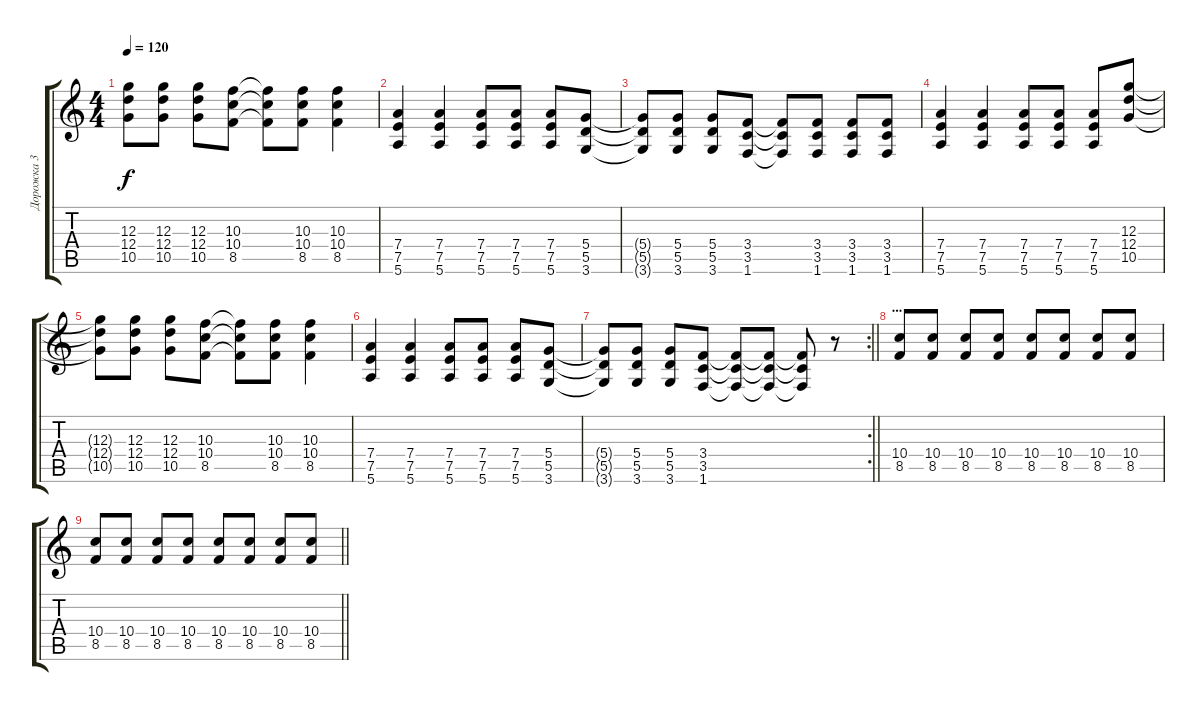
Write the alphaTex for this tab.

\track ("Дорожка 3" "Дорожка 3") {instrument distortionguitar}
\staff {score tabs}
\tuning (E4 B3 G3 D3 A2 E2) {hide}
\ts (4 4)
\tempo 120
\clef g2
\ks c
(12.3{t} 12.4{t} 10.5{t}).8{dy f} (12.3 12.4 10.5).8 (12.3 12.4 10.5).8 (10.3 10.4 8.5).8 (10.3{t} 10.4{t} 8.5{t}).8 (10.3 10.4 8.5).8 (10.3 10.4 8.5).4 |
(7.4 7.5 5.6).4 (7.4 7.5 5.6).4 (7.4 7.5 5.6).8 (7.4 7.5 5.6).8 (7.4 7.5 5.6).8 (5.4 5.5 3.6).8 |
(5.4{t} 5.5{t} 3.6{t}).8 (5.4 5.5 3.6).8 (5.4 5.5 3.6).8 (3.4 3.5 1.6).8 (3.4{t} 3.5{t} 1.6{t}).8 (3.4 3.5 1.6).8 (3.4 3.5 1.6).8 (3.4 3.5 1.6).8 |
(7.4 7.5 5.6).4 (7.4 7.5 5.6).4 (7.4 7.5 5.6).8 (7.4 7.5 5.6).8 (7.4 7.5 5.6).8 (12.3 12.4 10.5).8 |
(12.3{t} 12.4{t} 10.5{t}).8 (12.3 12.4 10.5).8 (12.3 12.4 10.5).8 (10.3 10.4 8.5).8 (10.3{t} 10.4{t} 8.5{t}).8 (10.3 10.4 8.5).8 (10.3 10.4 8.5).4 |
(7.4 7.5 5.6).4 (7.4 7.5 5.6).4 (7.4 7.5 5.6).8 (7.4 7.5 5.6).8 (7.4 7.5 5.6).8 (5.4 5.5 3.6).8 |
\rc 2
\barLineRight lightlight
(5.4{t} 5.5{t} 3.6{t}).8 (5.4 5.5 3.6).8 (5.4 5.5 3.6).8 (3.4 3.5 1.6).8 (3.4{t} 3.5{t} 1.6{t}).8 (3.4{t} 3.5{t} 1.6{t}).8 (3.4{t} 3.5{t} 1.6{t}).8 r.8 |
\section ("" "...")
(10.4 8.5).8 (10.4 8.5).8 (10.4 8.5).8 (10.4 8.5).8 (10.4 8.5).8 (10.4 8.5).8 (10.4 8.5).8 (10.4 8.5).8 |
\barLineRight lightlight
(10.4 8.5).8 (10.4 8.5).8 (10.4 8.5).8 (10.4 8.5).8 (10.4 8.5).8 (10.4 8.5).8 (10.4 8.5).8 (10.4 8.5).8
